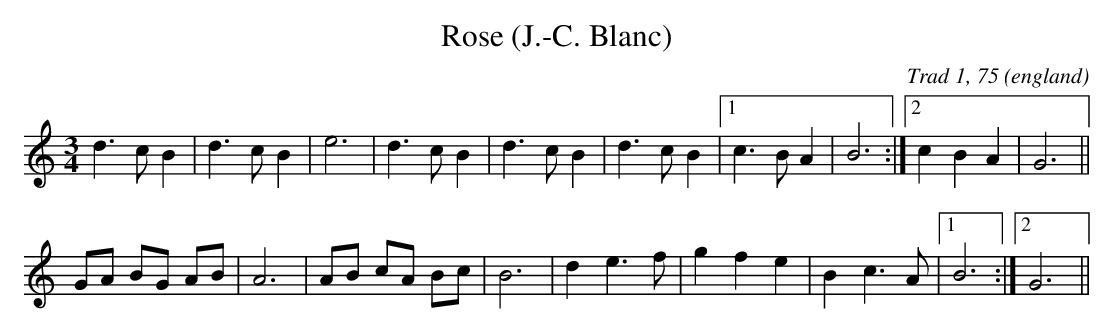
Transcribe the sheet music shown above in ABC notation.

X:1
T:Rose (J.-C. Blanc)
O:england
C:Trad 1, 75
M:3/4
L:1/4
K:C
d>cB|d>cB|e3|d>cB|\
d>cB|d>cB|1 c>BA|B3:|2 cBA|G3||
G/A/ B/G/ A/B/|A3|A/B/ c/A/ B/c/|B3|\
de>f|gfe|Bc>A|1 B3:|2 G3||
